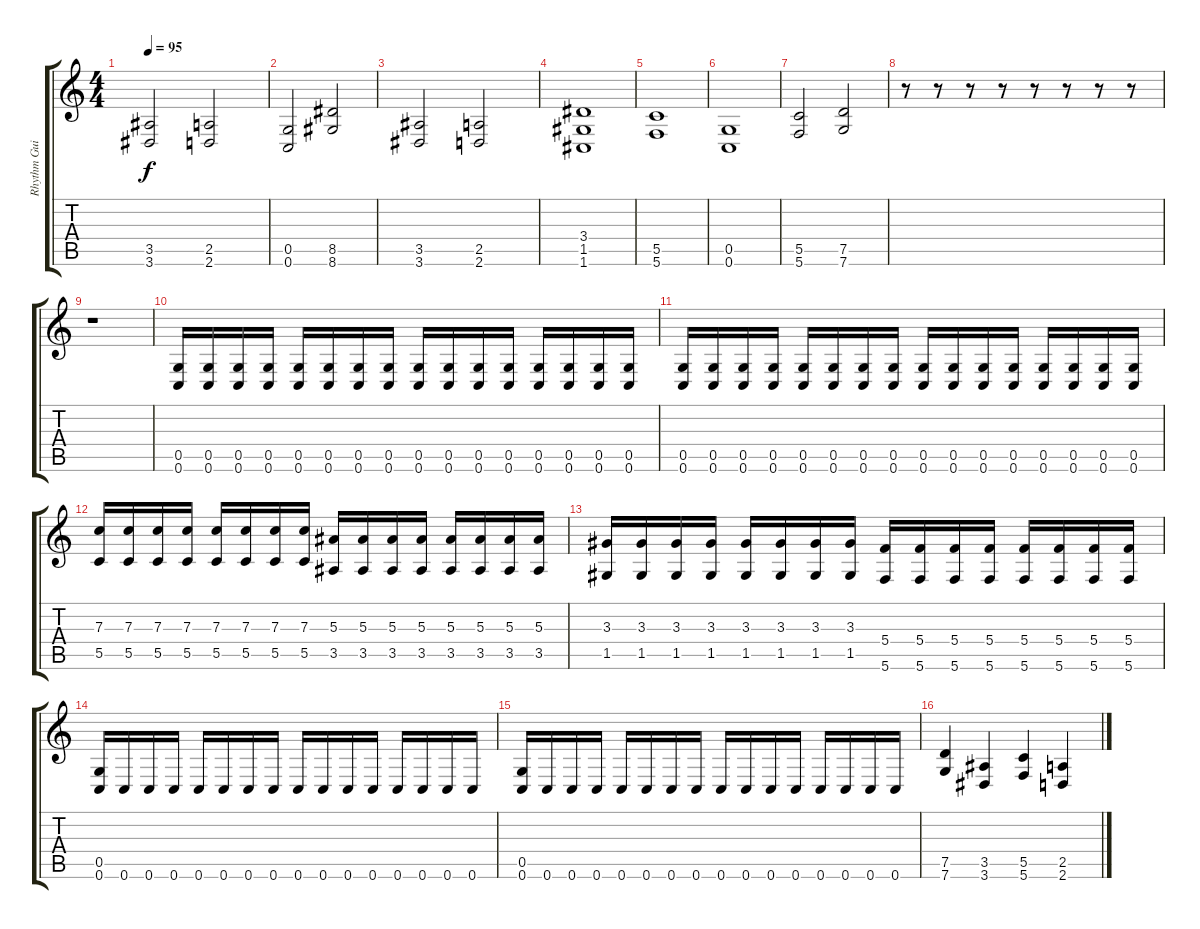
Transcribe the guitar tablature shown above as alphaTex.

\track ("Rhythm Guitar" "Rhythm Gui") {instrument overdrivenguitar}
\staff {score tabs}
\tuning (D4 A3 F3 C3 G2 C2) {hide}
\ts (4 4)
\tempo 95
\clef g2
\ks c
(3.5 3.6).2{dy f} (2.5 2.6).2 |
(0.5 0.6).2 (8.5 8.6).2 |
(3.5 3.6).2 (2.5 2.6).2 |
(3.4 1.5 1.6).1 |
(5.5 5.6).1 |
(0.5 0.6).1 |
(5.5 5.6).2 (7.5 7.6).2 |
r.8 r.8 r.8 r.8 r.8 r.8 r.8 r.8 |
r.1 |
(0.5 0.6).16 (0.5 0.6).16 (0.5 0.6).16 (0.5 0.6).16 (0.5 0.6).16 (0.5 0.6).16 (0.5 0.6).16 (0.5 0.6).16 (0.5 0.6).16 (0.5 0.6).16 (0.5 0.6).16 (0.5 0.6).16 (0.5 0.6).16 (0.5 0.6).16 (0.5 0.6).16 (0.5 0.6).16 |
(0.5 0.6).16 (0.5 0.6).16 (0.5 0.6).16 (0.5 0.6).16 (0.5 0.6).16 (0.5 0.6).16 (0.5 0.6).16 (0.5 0.6).16 (0.5 0.6).16 (0.5 0.6).16 (0.5 0.6).16 (0.5 0.6).16 (0.5 0.6).16 (0.5 0.6).16 (0.5 0.6).16 (0.5 0.6).16 |
(7.3 5.5).16 (7.3 5.5).16 (7.3 5.5).16 (7.3 5.5).16 (7.3 5.5).16 (7.3 5.5).16 (7.3 5.5).16 (7.3 5.5).16 (5.3 3.5).16 (5.3 3.5).16 (5.3 3.5).16 (5.3 3.5).16 (5.3 3.5).16 (5.3 3.5).16 (5.3 3.5).16 (5.3 3.5).16 |
(3.3 1.5).16 (3.3 1.5).16 (3.3 1.5).16 (3.3 1.5).16 (3.3 1.5).16 (3.3 1.5).16 (3.3 1.5).16 (3.3 1.5).16 (5.4 5.6).16 (5.4 5.6).16 (5.4 5.6).16 (5.4 5.6).16 (5.4 5.6).16 (5.4 5.6).16 (5.4 5.6).16 (5.4 5.6).16 |
(0.5 0.6).16 0.6.16 0.6.16 0.6.16 0.6.16 0.6.16 0.6.16 0.6.16 0.6.16 0.6.16 0.6.16 0.6.16 0.6.16 0.6.16 0.6.16 0.6.16 |
(0.5 0.6).16 0.6.16 0.6.16 0.6.16 0.6.16 0.6.16 0.6.16 0.6.16 0.6.16 0.6.16 0.6.16 0.6.16 0.6.16 0.6.16 0.6.16 0.6.16 |
(7.5 7.6).4 (3.5 3.6).4 (5.5 5.6).4 (2.5 2.6).4
